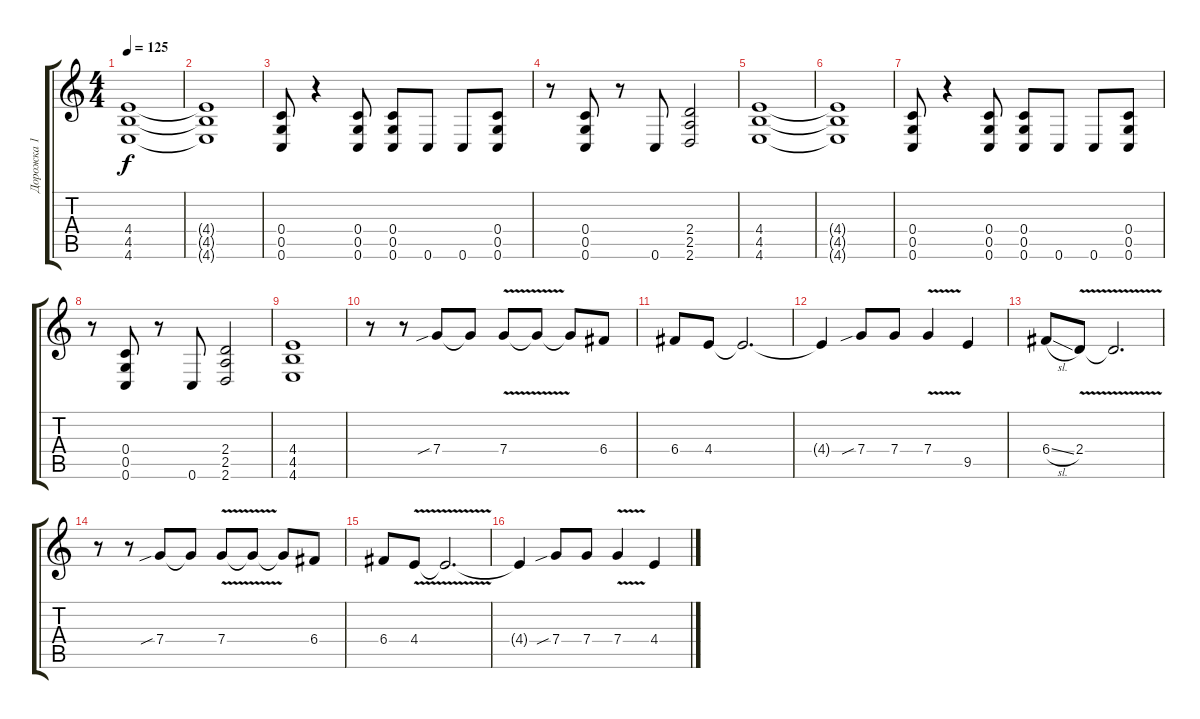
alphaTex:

\track ("Дорожка 1" "Дорожка 1") {instrument overdrivenguitar}
\staff {score tabs}
\tuning (D4 A3 F3 C3 G2 C2) {hide}
\ts (4 4)
\tempo 125
\clef g2
\ks c
(4.4 4.5 4.6).1{dy f} |
(4.4{t} 4.5{t} 4.6{t}).1 |
(0.4 0.5 0.6).8 r.4 (0.4 0.5 0.6).8 (0.4 0.5 0.6).8 0.6.8 0.6.8 (0.4 0.5 0.6).8 |
r.8 (0.4 0.5 0.6).8 r.8 0.6.8 (2.4 2.5 2.6).2 |
(4.4 4.5 4.6).1 |
(4.4{t} 4.5{t} 4.6{t}).1 |
(0.4 0.5 0.6).8 r.4 (0.4 0.5 0.6).8 (0.4 0.5 0.6).8 0.6.8 0.6.8 (0.4 0.5 0.6).8 |
r.8 (0.4 0.5 0.6).8 r.8 0.6.8 (2.4 2.5 2.6).2 |
(4.4 4.5 4.6).1 |
r.8 r.8 7.4{sib}.8 7.4{t}.8 7.4{v}.8 7.4{t}.8 7.4{t}.8 6.4.8 |
6.4.8 4.4.8 4.4{t}.2{d} |
4.4{t}.4 7.4{sib}.8 7.4.8 7.4{v}.4 9.5.4 |
6.4{sl}.8 2.4{v}.8 2.4{t}.2{d} |
r.8 r.8 7.4{sib}.8 7.4{t}.8 7.4{v}.8 7.4{t}.8 7.4{t}.8 6.4.8 |
6.4.8 4.4{v}.8 4.4{t}.2{d} |
4.4{t}.4 7.4{sib}.8 7.4.8 7.4{v}.4 4.4.4
